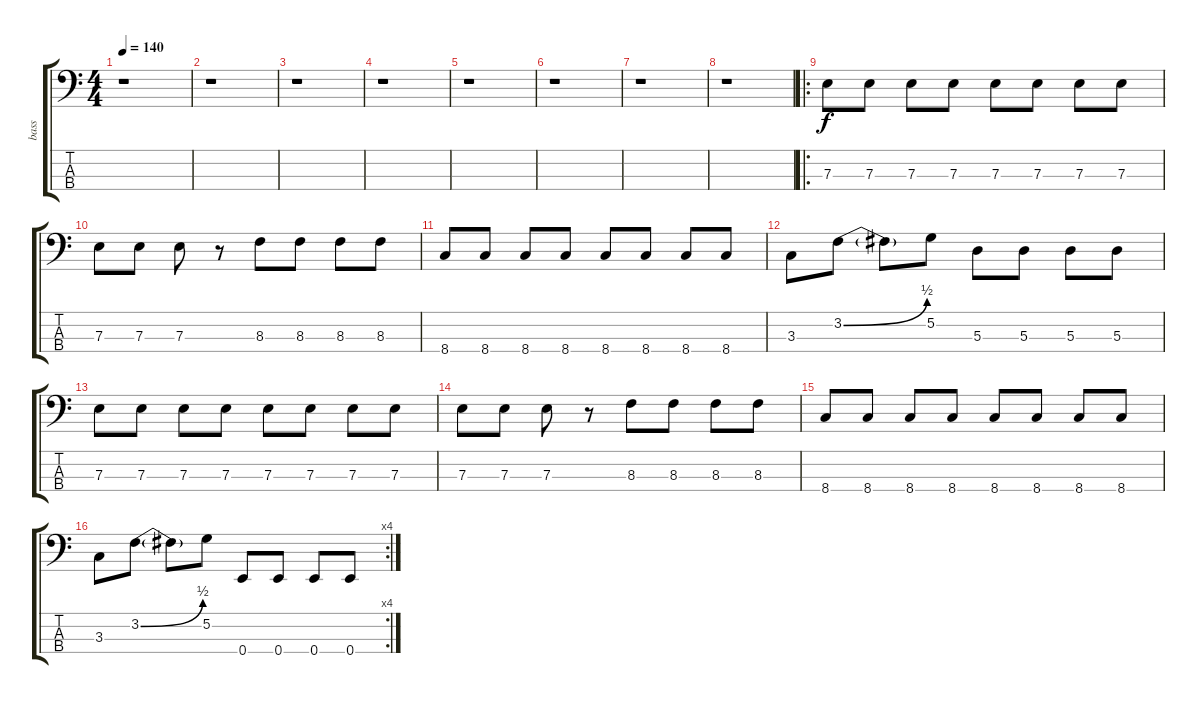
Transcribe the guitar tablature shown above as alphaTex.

\track ("bass" "bass") {instrument electricbasspick}
\staff {score tabs}
\tuning (G2 D2 A1 E1) {hide}
\ts (4 4)
\tempo 140
\clef f4
\ks c
r.1{dy f} |
r.1 |
r.1 |
r.1 |
r.1 |
r.1 |
r.1 |
r.1 |
\ro
7.3.8{instrument electricbassfinger} 7.3.8 7.3.8 7.3.8 7.3.8 7.3.8 7.3.8 7.3.8 |
7.3.8 7.3.8 7.3.8 r.8 8.3.8 8.3.8 8.3.8 8.3.8 |
8.4.8 8.4.8 8.4.8 8.4.8 8.4.8 8.4.8 8.4.8 8.4.8 |
3.3.8 3.2{be (bend 0 0 60 2)}.8 3.2{t}.8 5.2.8 5.3.8 5.3.8 5.3.8 5.3.8 |
7.3.8{instrument electricbassfinger} 7.3.8 7.3.8 7.3.8 7.3.8 7.3.8 7.3.8 7.3.8 |
7.3.8 7.3.8 7.3.8 r.8 8.3.8 8.3.8 8.3.8 8.3.8 |
8.4.8 8.4.8 8.4.8 8.4.8 8.4.8 8.4.8 8.4.8 8.4.8 |
\rc 4
3.3.8 3.2{be (bend 0 0 60 2)}.8 3.2{t}.8 5.2.8 0.4.8 0.4.8 0.4.8 0.4.8
